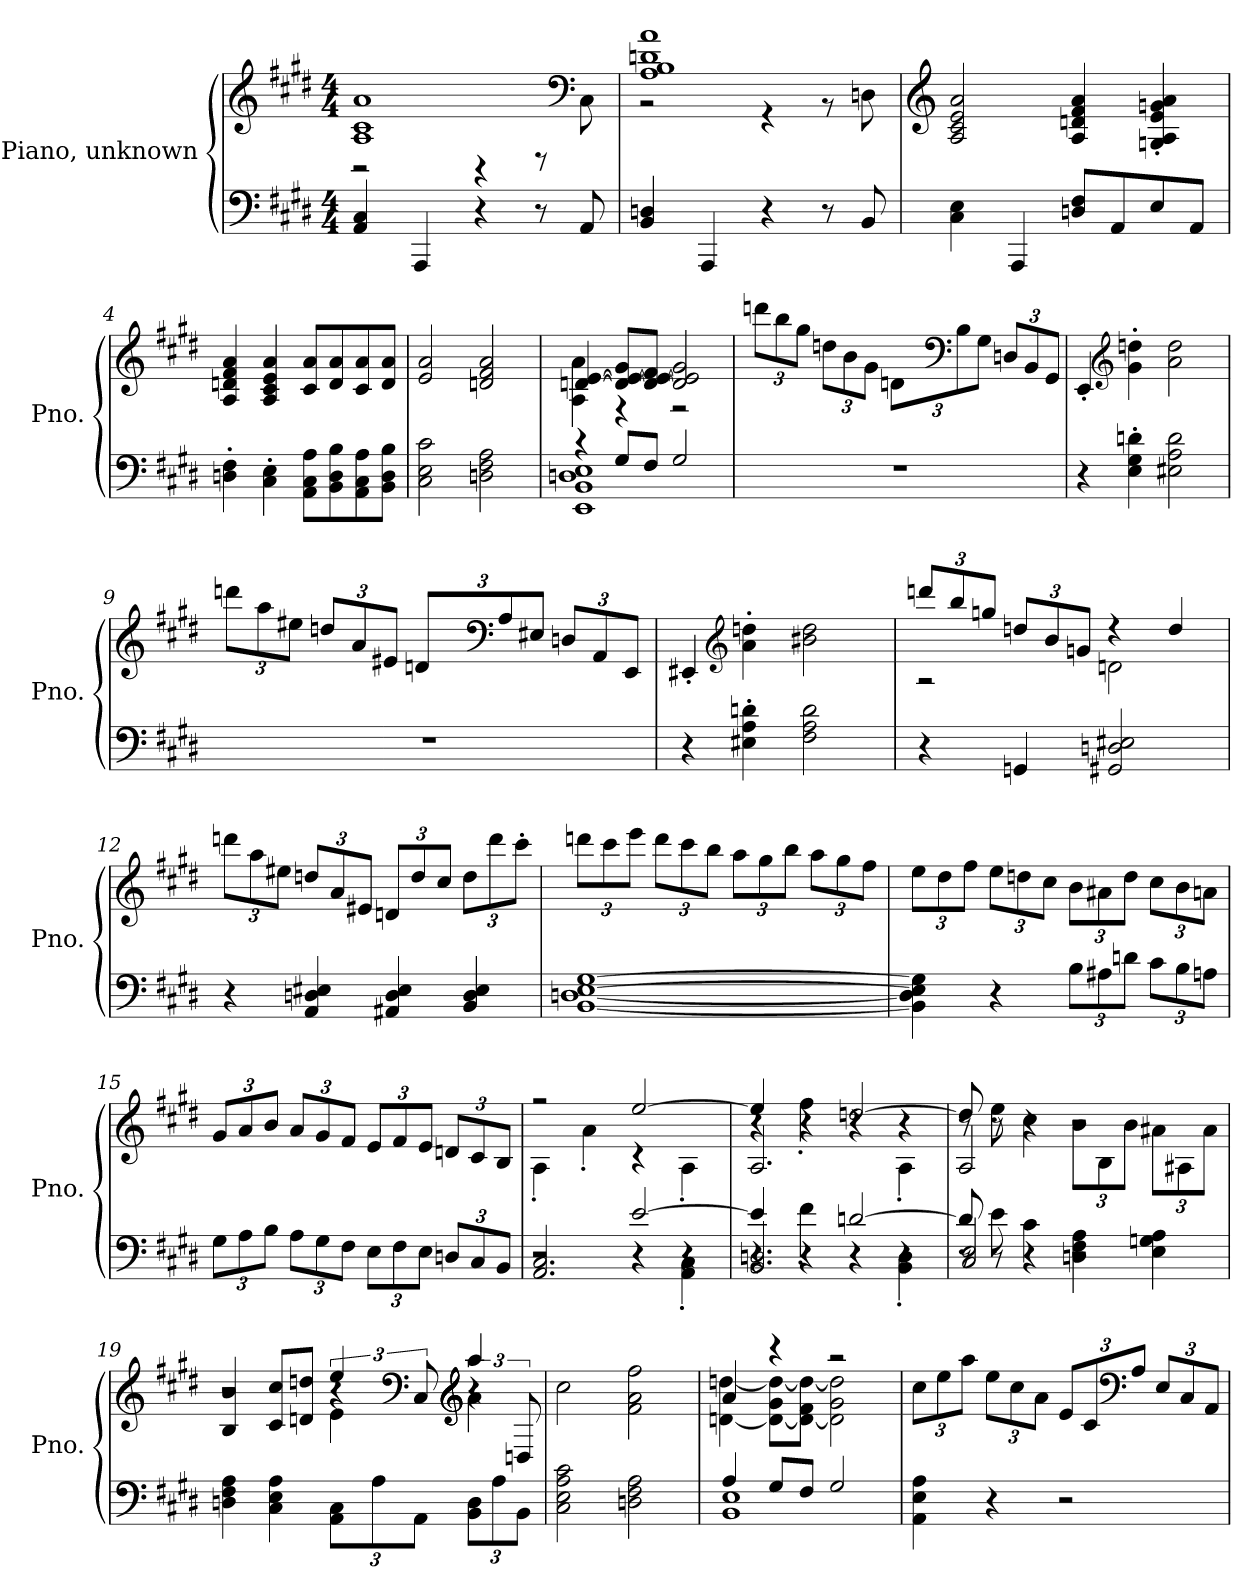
**kern	**kern
*part1	*part1
*staff2	*staff1
*I"Piano, unknown	*
*I'Pno.	*
*clefF4	*clefG2
*k[f#c#g#d#]	*k[f#c#g#d#]
*M4/4	*M4/4
*MM120	*MM120
=1	=1
*	*^
4AA/ 4C#/	1A 1c# 1a	2r
4AAA/	.	.
4r	.	4r
8r	.	8r
*	*clefF4	*
8AA/	.	8C#\
=2	=2	=2
4BB/ 4Dn/	1A 1B 1dn 1a	2r
4AAA/	.	.
4r	.	4r
8r	.	8r
8BB/	.	8Dn\
*	*v	*v
=3	=3
*	*clefG2
4C#\ 4E\	2A/ 2c#/ 2e/ 2a/
4AAA/	.
8Dn/ 8F#/L	4A/ 4dn/ 4f#/ 4a/
8AA/	.
8E/	4Gn/' 4A/' 4e/' 4gn/' 4a/'
8AA/J	.
=4	=4
4Dn\' 4F#\'	4A/ 4dn/ 4f#/ 4a/
4C#\' 4E\'	4A/ 4c#/ 4e/ 4a/
8AA\ 8C#\ 8A\L	8c#/ 8a/L
8BB\ 8D\ 8B\	8d/ 8a/
8AA\ 8C#\ 8A\	8c#/ 8a/
8BB\ 8D\ 8B\J	8d/ 8a/J
=5	=5
2C#\ 2E\ 2c#\	2e/ 2a/
2Dn\ 2F#\ 2A\	2dn/ 2f#/ 2a/
!!LO:LB:g=z
=6	=6
*^	*^
4r	1EE 1BB 1Dn 1E	[4dn/ [4e/	4A\ 4a\
8G#/L	.	8d/_ 8e/_ 8g#/L	4r
8F#/J	.	8d/_ 8e/_ 8f#/J	.
2G#/	.	2d/] 2e/] 2g#/	2r
*v	*v	*	*
*	*v	*v
=7	=7
*	*Xbrackettup
1r	12dddn\L
.	12bb\
.	12gg#\J
.	12ddn\L
.	12b\
.	12g#\J
.	12dn\L
*	*clefF4
.	12B\
.	12G#\J
.	12Dn/L
.	12BB/
.	12GG#/J
=8	=8
4r	4EE'/
*	*clefG2
4E\' 4G#\' 4dn\'	4g#\' 4ddn\'
2E#X\ 2A\ 2d\	2a\ 2dd\
!!LO:LB:g=z
=9	=9
1r	12dddn\L
.	12aa\
.	12ee#X\J
.	12ddn/L
.	12a/
.	12e#X/J
.	12dn/L
*	*clefF4
.	12A/
.	12E#X/J
.	12Dn/L
.	12AA/
.	12EE/J
=10	=10
4r	4EE#X'/
*	*clefG2
4E#X\' 4A\' 4dn\'	4a\' 4ddn\'
2F#\ 2A\ 2d\	2b#X\ 2dd\
=11	=11
*	*^
4r	12dddn/L	2r
.	12bb/	.
.	12ggn/J	.
4GGn/	12ddn/L	.
.	12b/	.
.	12gn/J	.
2GG#X/ 2Dn/ 2E#X/	4r	2dn\
.	4dd/	.
*	*v	*v
!!LO:LB:g=z
=12	=12
4r	12dddn\L
.	12aa\
.	12ee#X\J
4AA/ 4Dn/ 4E#X/	12ddn/L
.	12a/
.	12e#X/J
4AA#X/ 4D/ 4E#/	12dn/L
.	12dd/
.	12cc#/J
4BB/ 4D/ 4E#/	12dd\L
.	12ddd\
.	12ccc#'\J
=13	=13
[1BB [1Dn [1E [1G#	12dddn\L
.	12ccc#\
.	12eee\J
.	12ddd\L
.	12ccc#\
.	12bb\J
.	12aa\L
.	12gg#\
.	12bb\J
.	12aa\L
.	12gg#\
.	12ff#\J
!!LO:LB:g=z
=14	=14
4BB\] 4D\] 4E\] 4G#\]	12ee\L
.	12dd#\
.	12ff#\J
4r	12ee\L
.	12ddn\
.	12cc#\J
*Xbrackettup	*
12B\L	12b\L
12A#X\	12a#X\
12dn\J	12dd\J
12c#\L	12cc#\L
12B\	12b\
12An\J	12an\J
=15	=15
12G#\L	12g#/L
12A\	12a/
12B\J	12b/J
12A\L	12a/L
12G#\	12g#/
12F#\J	12f#/J
12E\L	12e/L
12F#\	12f#/
12E\J	12e/J
12Dn/L	12dn/L
12C#/	12c#/
12BB/J	12B/J
=16	=16
*^	*^
*	*^	*	*
2r	2r	2.AA/ 2.C#/	2r	4A'\
.	.	.	.	4a'\
[2e/	4r	.	[2ee/	4r
.	4AA\' 4C#\'	4r	.	4A'\
=17	=17	=17	=17	=17
*	*	*	*	*^
4e/]	4r	2.BB/ 2.Dn/	4ee/]	4r	2.A/
4r	4f#'\	.	4r	4ff#'\	.
[2dn/	4r	.	[2ddn/	4r	.
.	4BB\' 4D\'	4r	.	4A'\	4r
!!LO:LB:g=z	!!	!!
=18	=18	=18	=18	=18	=18
8d/]	8r	2C#/ 2E/	8dd/]	8r	2A/
8r	8e\	.	8r	8ee\	.
4r	4c#\	.	4r	4cc#\	.
2r	4Dn\ 4F#\ 4A\	2r	2r	12b\L	2r
.	.	.	.	12B\	.
.	.	.	.	12b\J	.
.	4E\ 4Gn\ 4A\	.	.	12a#X\L	.
.	.	.	.	12A#X\	.
.	.	.	.	12a#\J	.
*v	*v	*v	*	*	*
=19	=19	=19	=19
4Dn\ 4F#\ 4A\	2r	2r	4B/ 4b/
4C#\ 4E\ 4A\	.	.	8c#/ 8cc#/L
.	.	.	8dn/ 8ddn/J
*	*	*	*brackettup
12AA\ 12C#\L	4ee/	4e\	6r
12A\	.	.	.
*	*clefF4	*	*
12AA\J	.	.	12C#/
*	*clefG2	*	*
12BB\ 12D\L	4aa/	4a\	6r
12A\	.	.	.
12BB\J	.	.	12Dn/
*	*v	*v	*v
=20	=20
2C#\ 2E\ 2A\ 2c#\	2cc#\
2Dn\ 2F#\ 2A\	2f#\ 2a\ 2ff#\
=21	=21
*^	*^
4A/	1BB 1E	4a/	[4dn\ [4ddn\
8G#/L	.	4r	8d\_ 8g#\ 8dd\_L
8F#/J	.	.	8d\_ 8f#\ 8dd\_J
2G#/	.	2r	2d\] 2g#\ 2dd\]
*v	*v	*	*
*	*v	*v
!!LO:PB:g=z
=22	=22
*	*Xbrackettup
4AA\ 4E\ 4A\	12cc#\L
.	12ee\
.	12aa\J
4r	12ee\L
.	12cc#\
.	12a\J
2r	12e/L
.	12c#/
*	*clefF4
.	12A/J
.	12E/L
.	12C#/
.	12AA/J
=	=
*-	*-
